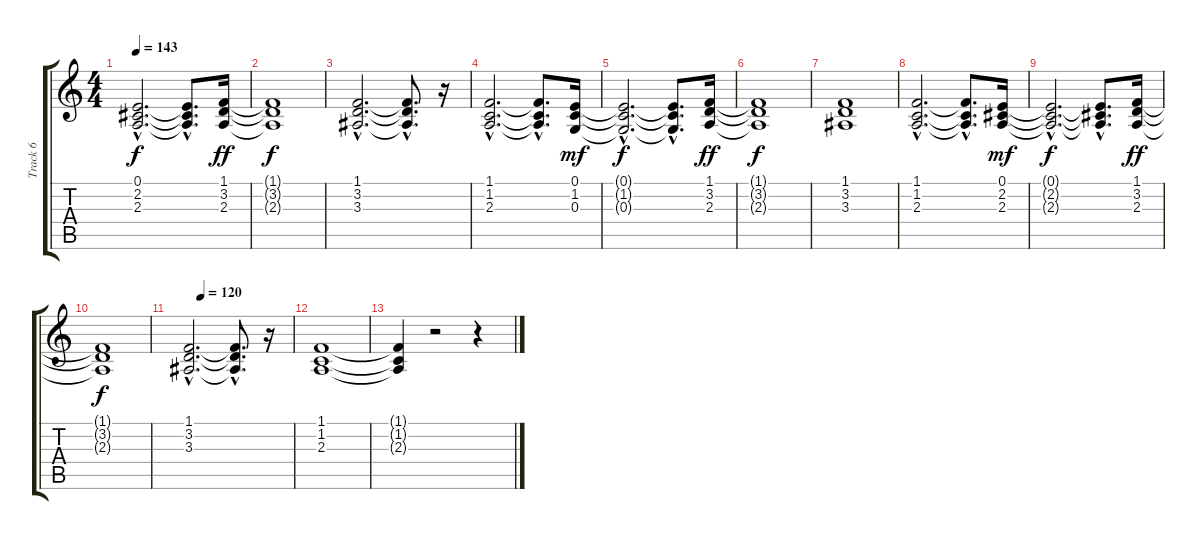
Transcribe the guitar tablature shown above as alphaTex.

\track ("Track 6" "Track 6") {instrument pad2warm}
\staff {score tabs}
\tuning (E4 B3 G3 D3 A2 E2) {hide}
\ts (4 4)
\tempo 143
\clef g2
\ks c
(0.1{hac t} 2.2{hac t} 2.3{hac t}).2{d dy f} (0.1{hac t} 2.2{hac t} 2.3{hac t}).8{d} (1.1 3.2 2.3).16{dy ff} |
(1.1{t} 3.2{t} 2.3{t}).1{dy f} |
(1.1{hac} 3.2{hac} 3.3{hac}).2{d} (1.1{hac t} 3.2{hac t} 3.3{hac t}).8{d} r.16 |
(1.1{hac} 1.2{hac} 2.3{hac}).2{d} (1.1{hac t} 1.2{hac t} 2.3{hac t}).8{d} (0.1 1.2 0.3).16{dy mf} |
(0.1{hac t} 1.2{hac t} 0.3{hac t}).2{d dy f} (0.1{hac t} 1.2{hac t} 0.3{hac t}).8{d} (1.1 3.2 2.3).16{dy ff} |
(1.1{t} 3.2{t} 2.3{t}).1{dy f} |
(1.1 3.2 3.3).1 |
(1.1{hac} 1.2{hac} 2.3{hac}).2{d} (1.1{hac t} 1.2{hac t} 2.3{hac t}).8{d} (0.1 2.2 2.3).16{dy mf} |
(0.1{hac t} 2.2{hac t} 2.3{hac t}).2{d dy f} (0.1{hac t} 2.2{hac t} 2.3{hac t}).8{d} (1.1 3.2 2.3).16{dy ff} |
(1.1{t} 3.2{t} 2.3{t}).1{dy f} |
\tempo (120 0.125)
(1.1{hac} 3.2{hac} 3.3{hac}).2{d} (1.1{hac t} 3.2{hac t} 3.3{hac t}).8{d} r.16 |
(1.1 1.2 2.3).1 |
(1.1{t} 1.2{t} 2.3{t}).4 r.2 r.4
